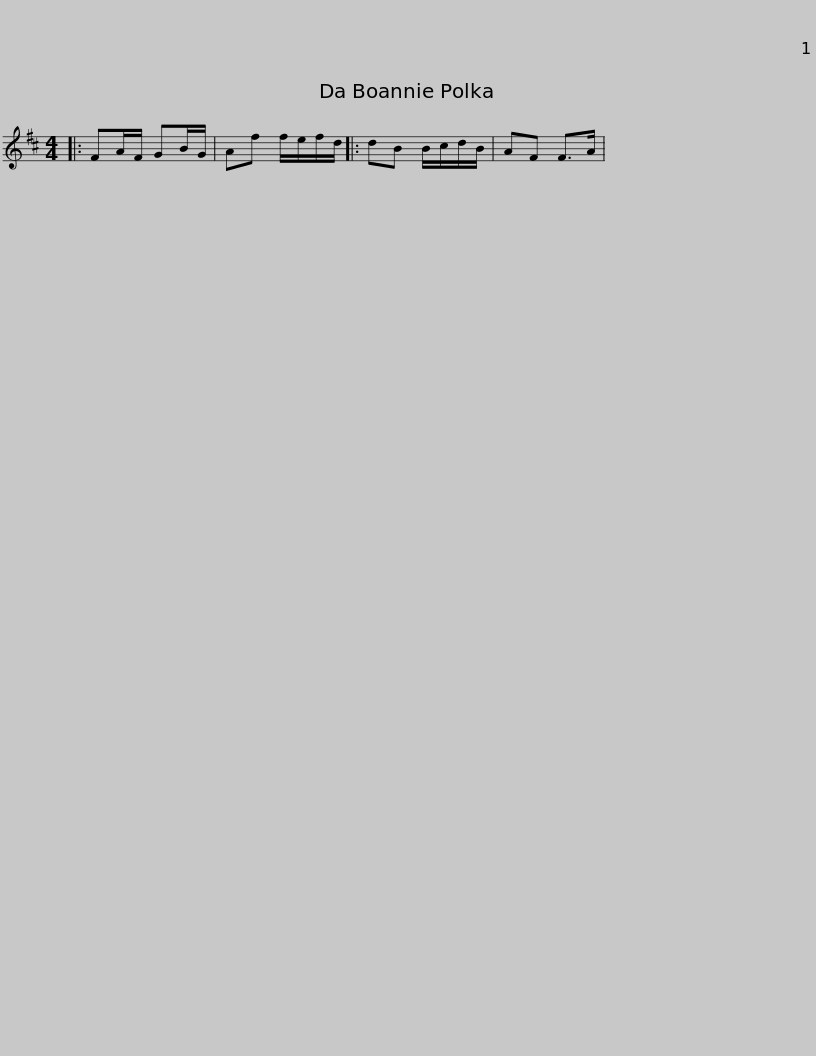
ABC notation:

X:1
L:1/8
M:4/4
I:linebreak $
K:D
V:1 treble
V:1
|: FA/F/ GB/G/ | Af f/e/f/d/ |: dB B/c/d/B/ | AF F>A | %4
